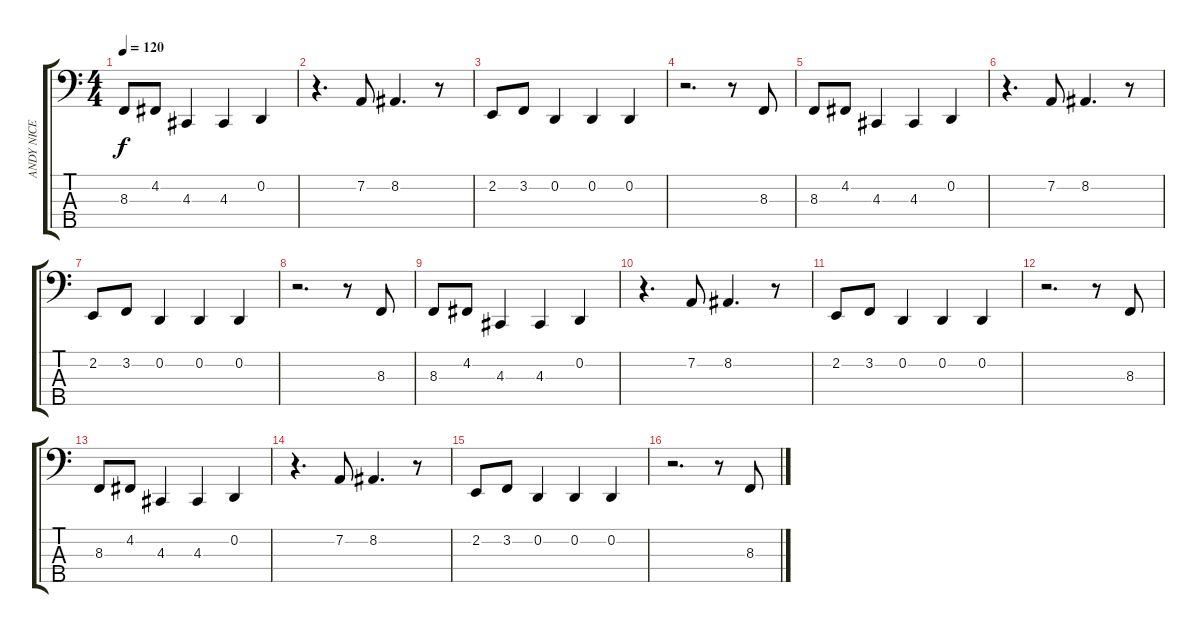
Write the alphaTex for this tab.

\track ("ANDY NICE" "ANDY NICE") {instrument cello}
\staff {score tabs}
\tuning (G2 D2 A1 E1 B0) {hide}
\ts (4 4)
\tempo 120
\clef f4
\ks c
8.3.8{dy f} 4.2.8 4.3.4 4.3.4 0.2.4 |
r.4{d} 7.2.8 8.2.4{d} r.8 |
2.2.8 3.2.8 0.2.4 0.2.4 0.2.4 |
r.2{d} r.8 8.3.8 |
8.3.8 4.2.8 4.3.4 4.3.4 0.2.4 |
r.4{d} 7.2.8 8.2.4{d} r.8 |
2.2.8 3.2.8 0.2.4 0.2.4 0.2.4 |
r.2{d} r.8 8.3.8 |
8.3.8 4.2.8 4.3.4 4.3.4 0.2.4 |
r.4{d} 7.2.8 8.2.4{d} r.8 |
2.2.8 3.2.8 0.2.4 0.2.4 0.2.4 |
r.2{d} r.8 8.3.8 |
8.3.8 4.2.8 4.3.4 4.3.4 0.2.4 |
r.4{d} 7.2.8 8.2.4{d} r.8 |
2.2.8 3.2.8 0.2.4 0.2.4 0.2.4 |
r.2{d} r.8 8.3.8
